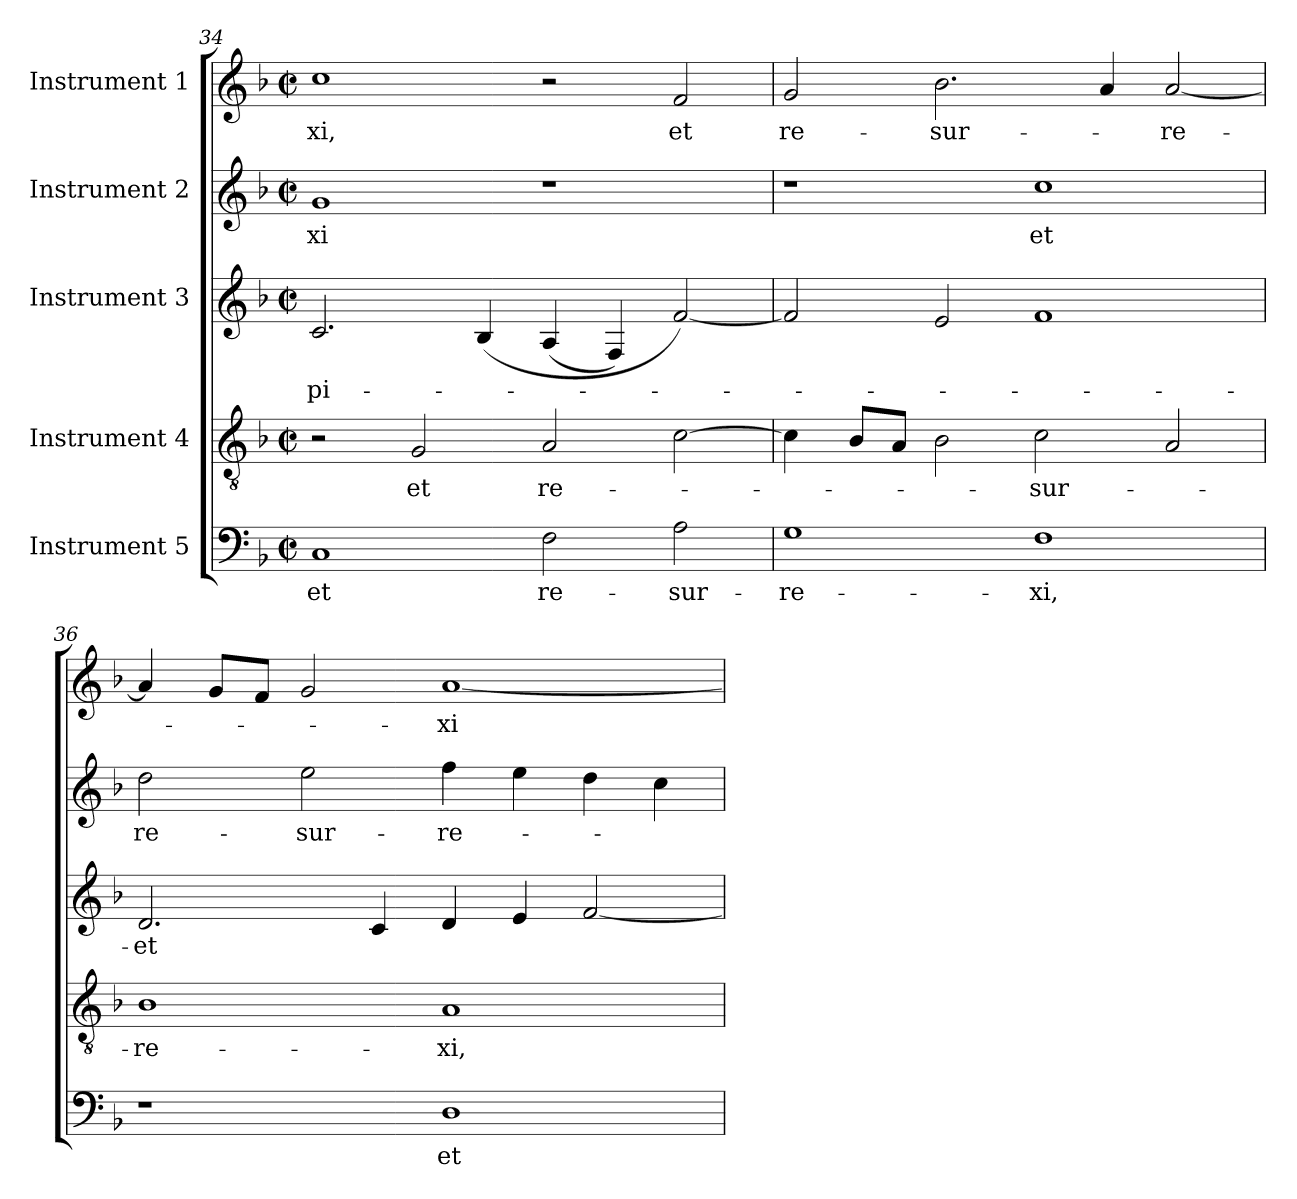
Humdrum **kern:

**kern	**text	**kern	**text	**kern	**text	**kern	**text	**kern	**text
*part5	*part5	*part4	*part4	*part3	*part3	*part2	*part2	*part1	*part1
*staff5	*staff5	*staff4	*staff4	*staff3	*staff3	*staff2	*staff2	*staff1	*staff1
*I"Instrument 5	*	*I"Instrument 4	*	*I"Instrument 3	*	*I"Instrument 2	*	*I"Instrument 1	*
*clefF4	*	*clefGv2	*	*clefG2	*	*clefG2	*	*clefG2	*
*k[b-]	*	*k[b-]	*	*k[b-]	*	*k[b-]	*	*k[b-]	*
*F:	*	*F:	*	*F:	*	*F:	*	*F:	*
*M2/2	*	*M2/2	*	*M2/2	*	*M2/2	*	*M2/2	*
*met(c|)	*	*met(c|)	*	*met(c|)	*	*met(c|)	*	*met(c|)	*
=34	=34	=34	=34	=34	=34	=34	=34	=34	=34
!	!LO:LY:b:cj	!	!	!	!LO:LY:b:cj	!	!LO:LY:b:cj	!	!LO:LY:b:cj
1C	et	2r	.	2.c/	-pi-	1g	-xi	1cc	-xi,
!	!	!	!LO:LY:b:cj	!	!	!	!	!	!
.	.	2G/	et	.	.	.	.	.	.
.	.	.	.	(>4B-/	.	.	.	.	.
!	!LO:LY:b:cj	!	!LO:LY:b:cj	!	!	!	!	!	!
2F\	re-	2A/	re-	(<4A/	.	1r	.	2r	.
.	.	.	.	4F/)	.	.	.	.	.
!	!LO:LY:b:cj	!	!	!	!	!	!	!	!LO:LY:b:cj
2A\	-sur-	[>2c\	.	[<2f/)	.	.	.	2f/	et
=35	=35	=35	=35	=35	=35	=35	=35	=35	=35
!	!LO:LY:b:cj	!	!	!	!	!	!	!	!LO:LY:b:cj
1G	-re-	4c\]	.	2f/]	.	1r	.	2g/	re-
.	.	8B-/L	.	.	.	.	.	.	.
.	.	8A/J	.	.	.	.	.	.	.
!	!	!	!	!	!	!	!	!	!LO:LY:b
.	.	2B-\	.	2e/	.	.	.	2.b-\	-sur-
!	!LO:LY:b:cj	!	!LO:LY:b:cj	!	!	!	!LO:LY:b:cj	!	!
1F	-xi,	2c\	-sur-	1f	.	1cc	et	.	.
.	.	.	.	.	.	.	.	4a/	.
!	!	!	!	!	!	!	!	!	!LO:LY:b:cj
.	.	2A/	.	.	.	.	.	[<2a/	-re-
=36	=36	=36	=36	=36	=36	=36	=36	=36	=36
!	!	!	!LO:LY:b:cj	!	!LO:LY:b:cj	!	!LO:LY:b:cj	!	!
1r	.	1B-	-re-	2.d/	-et	2dd\	re-	4a/]	.
.	.	.	.	.	.	.	.	8g/L	.
.	.	.	.	.	.	.	.	8f/J	.
!	!	!	!	!	!	!	!LO:LY:b:cj	!	!
.	.	.	.	.	.	2ee\	-sur-	2g/	.
.	.	.	.	4c/	.	.	.	.	.
!	!LO:LY:b:cj	!	!LO:LY:b:cj	!	!	!	!LO:LY:b:cj	!	!LO:LY:b:cj
1D	et	1A	-xi,	4d/	.	4ff\	-re-	[<1a	-xi
.	.	.	.	4e/	.	4ee\	.	.	.
.	.	.	.	[<2f/	.	4dd\	.	.	.
.	.	.	.	.	.	4cc\	.	.	.
=	=	=	=	=	=	=	=	=	=
*-	*-	*-	*-	*-	*-	*-	*-	*-	*-
